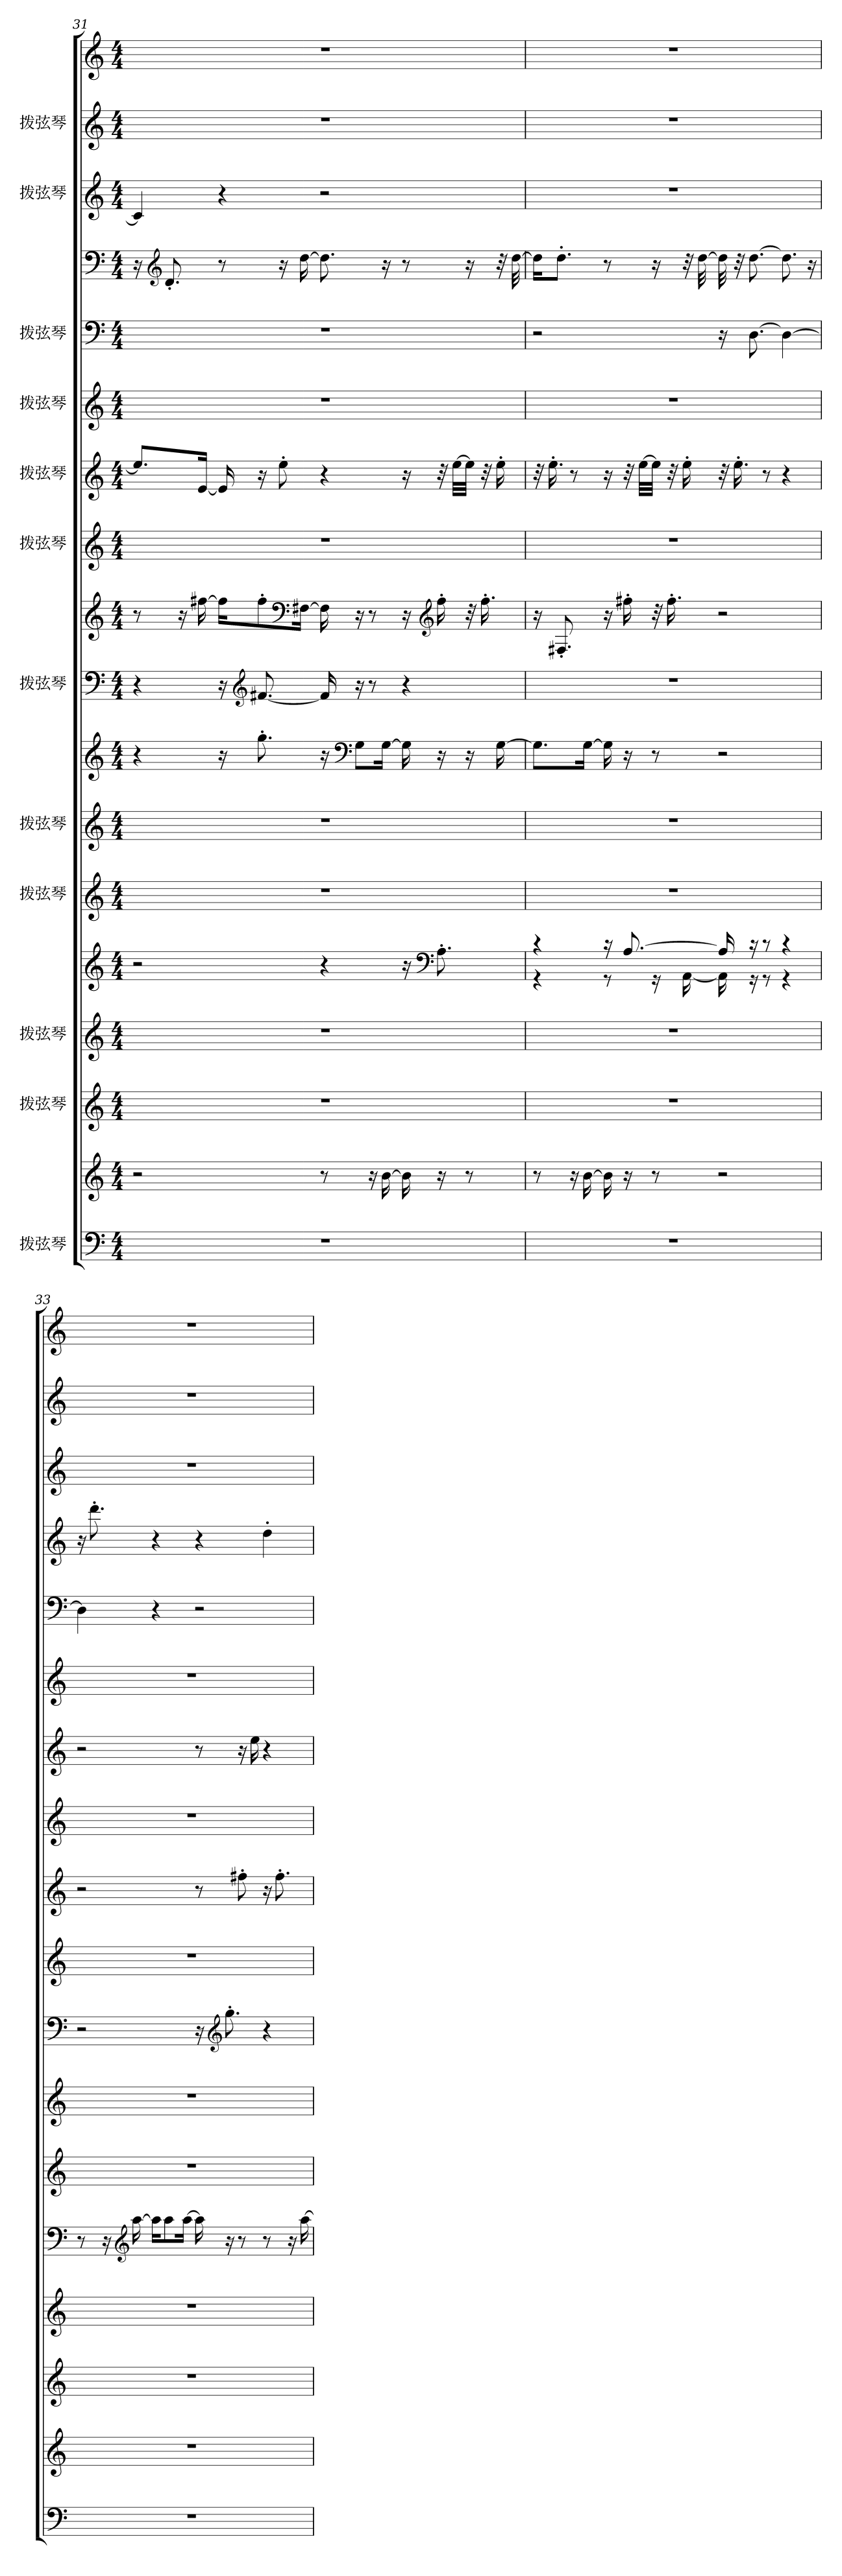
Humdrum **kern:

**kern	**kern	**kern	**kern	**kern	**kern	**kern	**kern	**kern	**kern	**kern	**kern	**kern	**kern	**kern	**kern	**kern	**kern
*part12	*part12	*part11	*part10	*part10	*part9	*part8	*part8	*part7	*part7	*part6	*part5	*part4	*part3	*part3	*part2	*part1	*part1
*staff18	*staff17	*staff16	*staff15	*staff14	*staff13	*staff12	*staff11	*staff10	*staff9	*staff8	*staff7	*staff6	*staff5	*staff4	*staff3	*staff2	*staff1
*I"拨弦琴	*	*I"拨弦琴	*I"拨弦琴	*	*I"拨弦琴	*I"拨弦琴	*	*I"拨弦琴	*	*I"拨弦琴	*I"拨弦琴	*I"拨弦琴	*I"拨弦琴	*	*I"拨弦琴	*I"拨弦琴	*
!!LO:PB:g=z
*clefF4	*clefG2	*clefG2	*clefG2	*clefG2	*clefG2	*clefG2	*clefG2	*clefF4	*clefG2	*clefG2	*clefG2	*clefG2	*clefF4	*clefF4	*clefG2	*clefG2	*clefG2
*k[]	*k[]	*k[]	*k[]	*k[]	*k[]	*k[]	*k[]	*k[]	*k[]	*k[]	*k[]	*k[]	*k[]	*k[]	*k[]	*k[]	*k[]
*M4/4	*M4/4	*M4/4	*M4/4	*M4/4	*M4/4	*M4/4	*M4/4	*M4/4	*M4/4	*M4/4	*M4/4	*M4/4	*M4/4	*M4/4	*M4/4	*M4/4	*M4/4
=31	=31	=31	=31	=31	=31	=31	=31	=31	=31	=31	=31	=31	=31	=31	=31	=31	=31
1r	2r	1r	1r	2r	1r	1r	4r	4r	8r	1r	8.ee/L]	1r	1r	16r	4c#/]	1r	1r
*	*	*	*	*	*	*	*	*	*	*	*	*	*	*clefG2	*	*	*
.	.	.	.	.	.	.	.	.	.	.	.	.	.	8.d'/	.	.	.
.	.	.	.	.	.	.	.	.	16r	.	.	.	.	.	.	.	.
.	.	.	.	.	.	.	.	.	[16ff#X\	.	[16e/Jk	.	.	.	.	.	.
.	.	.	.	.	.	.	16r	16r	16ff#\KL]	.	16e/]	.	.	8r	4r	.	.
*	*	*	*	*	*	*	*	*clefG2	*	*	*	*	*	*	*	*	*
.	.	.	.	.	.	.	8.gg'\	[8.f#X/	8ff#'\	.	16r	.	.	.	.	.	.
.	.	.	.	.	.	.	.	.	.	.	8ee'\	.	.	16r	.	.	.
*	*	*	*	*	*	*	*	*	*clefF4	*	*	*	*	*	*	*	*
.	.	.	.	.	.	.	.	.	[16F#X\Jk	.	.	.	.	[16dd\	.	.	.
.	8r	.	.	4r	.	.	16r	16f#/]	16F#\]	.	4r	.	.	8.dd\]	2r	.	.
*	*	*	*	*	*	*	*clefF4	*	*	*	*	*	*	*	*	*	*
.	.	.	.	.	.	.	8G\L	16r	16r	.	.	.	.	.	.	.	.
.	16r	.	.	.	.	.	.	8r	8r	.	.	.	.	.	.	.	.
.	[16b\	.	.	.	.	.	[16G\Jk	.	.	.	.	.	.	16r	.	.	.
.	16b\]	.	.	16r	.	.	16G\]	4r	16r	.	16r	.	.	8r	.	.	.
*	*	*	*	*clefF4	*	*	*	*	*clefG2	*	*	*	*	*	*	*	*
.	16r	.	.	8.A'\	.	.	16r	.	16ff#'\	.	32r	.	.	.	.	.	.
.	.	.	.	.	.	.	.	.	.	.	[32ee\LLL	.	.	.	.	.	.
.	8r	.	.	.	.	.	16r	.	32r	.	32ee\JJJ]	.	.	16r	.	.	.
.	.	.	.	.	.	.	.	.	16.ff#'\	.	32r	.	.	.	.	.	.
.	.	.	.	.	.	.	[16G\	.	.	.	16ee'\	.	.	32r	.	.	.
.	.	.	.	.	.	.	.	.	.	.	.	.	.	[32dd\	.	.	.
!!LO:PB:g=z
=32	=32	=32	=32	=32	=32	=32	=32	=32	=32	=32	=32	=32	=32	=32	=32	=32	=32
*	*	*	*	*^	*	*	*	*	*	*	*	*	*	*	*	*	*
1r	8r	1r	1r	4r	4r	1r	1r	8.G\L]	1r	16r	1r	32r	1r	2r	16dd\KL]	1r	1r	1r
.	.	.	.	.	.	.	.	.	.	.	.	16.ee'\	.	.	.	.	.	.
.	.	.	.	.	.	.	.	.	.	8.F#X'/	.	.	.	.	8.dd'\J	.	.	.
.	16r	.	.	.	.	.	.	.	.	.	.	8r	.	.	.	.	.	.
.	[16b\	.	.	.	.	.	.	[16G\Jk	.	.	.	.	.	.	.	.	.	.
.	16b\]	.	.	16r	8r	.	.	16G\]	.	16r	.	16r	.	.	8r	.	.	.
.	16r	.	.	[8.A/	.	.	.	16r	.	16ff#X'\	.	32r	.	.	.	.	.	.
.	.	.	.	.	.	.	.	.	.	.	.	[32ee\LLL	.	.	.	.	.	.
.	8r	.	.	.	16r	.	.	8r	.	32r	.	32ee\JJJ]	.	.	16r	.	.	.
.	.	.	.	.	.	.	.	.	.	16.ff#'\	.	32r	.	.	.	.	.	.
.	.	.	.	.	[16AA\	.	.	.	.	.	.	16ee'\	.	.	32r	.	.	.
.	.	.	.	.	.	.	.	.	.	.	.	.	.	.	[32dd\	.	.	.
.	2r	.	.	16A/]	16AA\]	.	.	2r	.	2r	.	32r	.	16r	32dd\]	.	.	.
.	.	.	.	.	.	.	.	.	.	.	.	16.ee'\	.	.	32r	.	.	.
.	.	.	.	16r	16r	.	.	.	.	.	.	.	.	[8.D\	[8.dd\	.	.	.
.	.	.	.	8r	8r	.	.	.	.	.	.	8r	.	.	.	.	.	.
.	.	.	.	4r	4r	.	.	.	.	.	.	4r	.	4D\_	8.dd\]	.	.	.
.	.	.	.	.	.	.	.	.	.	.	.	.	.	.	16r	.	.	.
*	*	*	*	*v	*v	*	*	*	*	*	*	*	*	*	*	*	*	*
=33	=33	=33	=33	=33	=33	=33	=33	=33	=33	=33	=33	=33	=33	=33	=33	=33	=33
1r	1r	1r	1r	8r	1r	1r	2r	1r	2r	1r	2r	1r	4D\]	16r	1r	1r	1r
.	.	.	.	.	.	.	.	.	.	.	.	.	.	8.ddd'\	.	.	.
.	.	.	.	16r	.	.	.	.	.	.	.	.	.	.	.	.	.
*	*	*	*	*clefG2	*	*	*	*	*	*	*	*	*	*	*	*	*
.	.	.	.	[16aa\	.	.	.	.	.	.	.	.	.	.	.	.	.
.	.	.	.	16aa\KL]	.	.	.	.	.	.	.	.	4r	4r	.	.	.
.	.	.	.	8aa\	.	.	.	.	.	.	.	.	.	.	.	.	.
.	.	.	.	[16aa\Jk	.	.	.	.	.	.	.	.	.	.	.	.	.
.	.	.	.	16aa\]	.	.	16r	.	8r	.	8r	.	2r	4r	.	.	.
*	*	*	*	*	*	*	*clefG2	*	*	*	*	*	*	*	*	*	*
.	.	.	.	16r	.	.	8.gg'\	.	.	.	.	.	.	.	.	.	.
.	.	.	.	8r	.	.	.	.	8ff#X'\	.	16r	.	.	.	.	.	.
.	.	.	.	.	.	.	.	.	.	.	16ee\	.	.	.	.	.	.
.	.	.	.	8r	.	.	4r	.	16r	.	4r	.	.	4dd'\	.	.	.
.	.	.	.	.	.	.	.	.	8.ff#'\	.	.	.	.	.	.	.	.
.	.	.	.	16r	.	.	.	.	.	.	.	.	.	.	.	.	.
.	.	.	.	[16aa\	.	.	.	.	.	.	.	.	.	.	.	.	.
=	=	=	=	=	=	=	=	=	=	=	=	=	=	=	=	=	=
*-	*-	*-	*-	*-	*-	*-	*-	*-	*-	*-	*-	*-	*-	*-	*-	*-	*-
